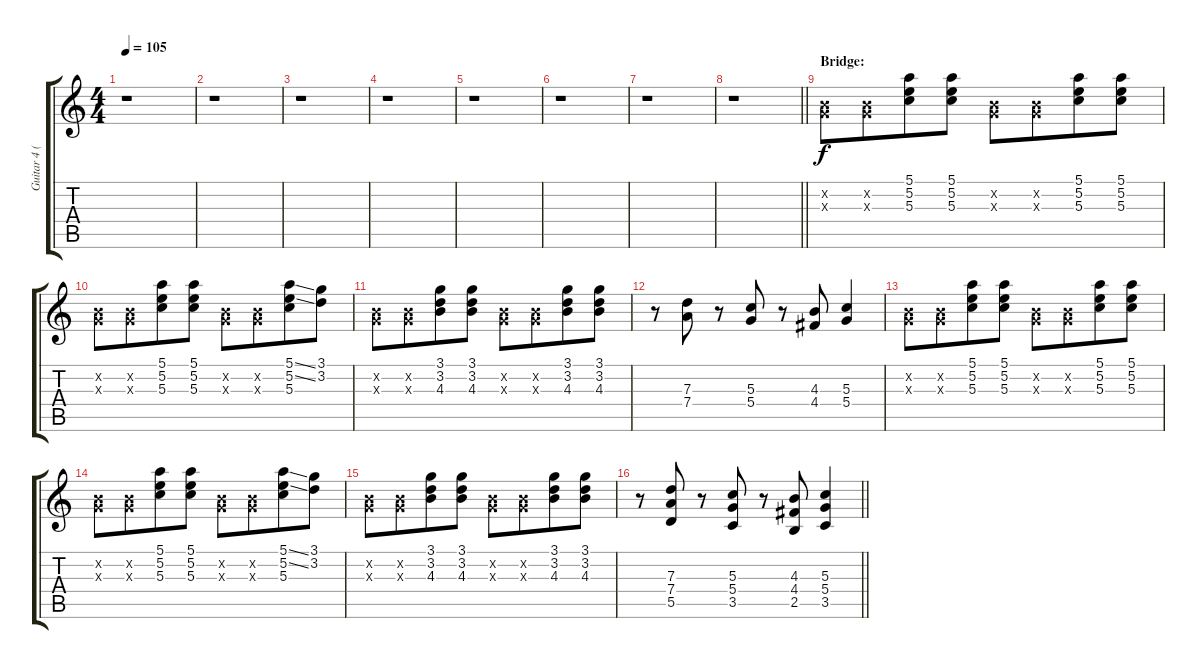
\track ("Guitar 4 (Electric)" "Guitar 4 (") {instrument overdrivenguitar}
\staff {score tabs}
\tuning (E4 B3 G3 D3 A2 E2) {hide}
\ts (4 4)
\tempo 105
\clef g2
\ks c
r.1{dy f} |
r.1 |
r.1 |
r.1 |
r.1 |
r.1 |
r.1 |
\barLineRight lightlight
r.1 |
\section ("" "Bridge:")
(0.2{x} 0.3{x}).8 (0.2{x} 0.3{x}).8{beam merge} (5.1 5.2 5.3).8{beam merge} (5.1 5.2 5.3).8 (0.2{x} 0.3{x}).8 (0.2{x} 0.3{x}).8{beam merge} (5.1 5.2 5.3).8{beam merge} (5.1 5.2 5.3).8 |
(0.2{x} 0.3{x}).8 (0.2{x} 0.3{x}).8{beam merge} (5.1 5.2 5.3).8{beam merge} (5.1 5.2 5.3).8 (0.2{x} 0.3{x}).8 (0.2{x} 0.3{x}).8{beam merge} (5.1{ss} 5.2{ss} 5.3).8 (3.1 3.2).8 |
(0.2{x} 0.3{x}).8 (0.2{x} 0.3{x}).8{beam merge} (3.1 3.2 4.3).8{beam merge} (3.1 3.2 4.3).8 (0.2{x} 0.3{x}).8 (0.2{x} 0.3{x}).8{beam merge} (3.1 3.2 4.3).8{beam merge} (3.1 3.2 4.3).8 |
r.8 (7.3 7.4).8 r.8 (5.3 5.4).8 r.8 (4.3 4.4).8 (5.3 5.4).4 |
(0.2{x} 0.3{x}).8 (0.2{x} 0.3{x}).8{beam merge} (5.1 5.2 5.3).8{beam merge} (5.1 5.2 5.3).8 (0.2{x} 0.3{x}).8 (0.2{x} 0.3{x}).8{beam merge} (5.1 5.2 5.3).8{beam merge} (5.1 5.2 5.3).8 |
(0.2{x} 0.3{x}).8 (0.2{x} 0.3{x}).8{beam merge} (5.1 5.2 5.3).8{beam merge} (5.1 5.2 5.3).8 (0.2{x} 0.3{x}).8 (0.2{x} 0.3{x}).8{beam merge} (5.1{ss} 5.2{ss} 5.3).8 (3.1 3.2).8 |
(0.2{x} 0.3{x}).8 (0.2{x} 0.3{x}).8{beam merge} (3.1 3.2 4.3).8{beam merge} (3.1 3.2 4.3).8 (0.2{x} 0.3{x}).8 (0.2{x} 0.3{x}).8{beam merge} (3.1 3.2 4.3).8{beam merge} (3.1 3.2 4.3).8 |
\barLineRight lightlight
r.8 (7.3 7.4 5.5).8 r.8 (5.3 5.4 3.5).8 r.8 (4.3 4.4 2.5).8 (5.3 5.4 3.5).4
